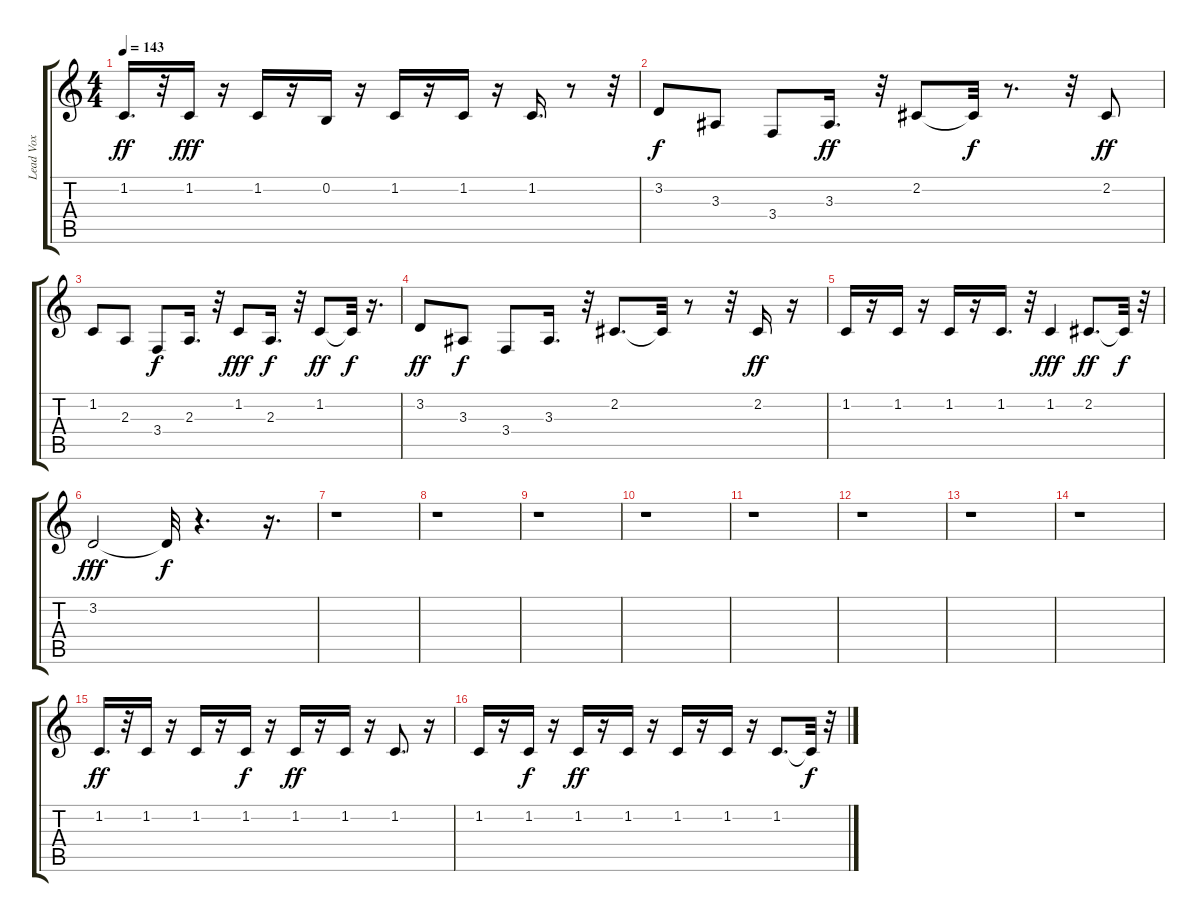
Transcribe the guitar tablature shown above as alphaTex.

\track ("Lead Vox" "Lead Vox") {instrument voiceoohs}
\staff {score tabs}
\tuning (E4 B3 G3 D3 A2 E2) {hide}
\ts (4 4)
\tempo 143
\clef g2
\ks c
1.2.16{d dy ff} r.32 1.2.16{dy fff} r.16 1.2.16 r.16 0.2.16 r.16 1.2.16 r.16 1.2.16 r.16 1.2.16{d} r.8 r.32 |
3.2.8{dy f} 3.3.8 3.4.8 3.3.16{d dy ff} r.32 2.2.8 2.2{t}.32{dy f} r.8{d} r.32 2.2.8{dy ff} |
1.2.8 2.3.8 3.4.8{dy f} 2.3.16{d} r.32 1.2.8{dy fff} 2.3.16{d dy f} r.32 1.2.8{dy ff} 1.2{t}.32{dy f} r.16{d} |
3.2.8{dy ff} 3.3.8{dy f} 3.4.8 3.3.16{d} r.32 2.2.8{d} 2.2{t}.32 r.8 r.32 2.2.16{dy ff} r.16 |
1.2.16 r.16 1.2.16 r.16 1.2.16 r.16 1.2.16{d} r.32 1.2.4{dy fff} 2.2.8{d dy ff} 2.2{t}.32{dy f} r.32 |
3.2.2{dy fff} 3.2{t}.32{dy f} r.4{d} r.16{d} |
r.1 |
r.1 |
r.1 |
r.1 |
r.1 |
r.1 |
r.1 |
r.1 |
1.2.16{d dy ff} r.32 1.2.16 r.16 1.2.16 r.16 1.2.16{dy f} r.16 1.2.16{dy ff} r.16 1.2.16 r.16 1.2.8{d} r.16 |
1.2.16 r.16 1.2.16{dy f} r.16 1.2.16{dy ff} r.16 1.2.16 r.16 1.2.16 r.16 1.2.16 r.16 1.2.8{d} 1.2{t}.32{dy f} r.32
